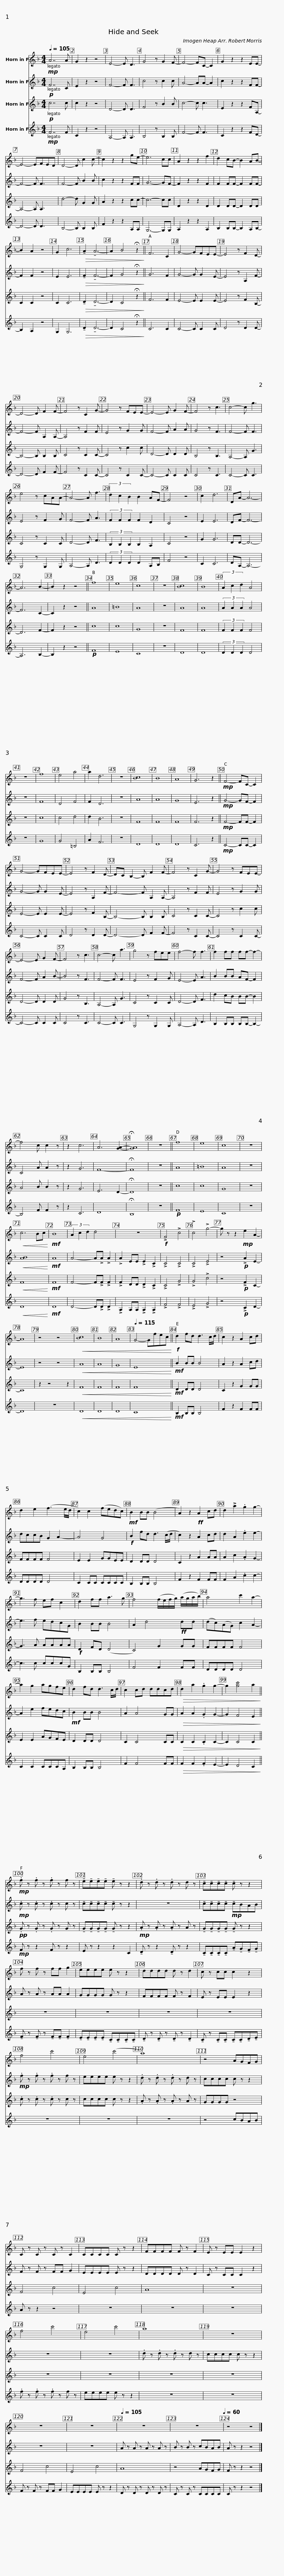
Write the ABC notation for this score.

X:1
%%score 1 2 3 4
L:1/8
Q:1/4=105
M:4/4
I:linebreak $
K:none
V:1 treble transpose=-7
V:2 treble transpose=-7
V:3 treble transpose=-7
V:4 treble transpose=-7
V:1
[K:F]!mp! A7 A | G2 z2 z4 | E4- E D3 | G4 z G2 F- | F4- FC- C2 | %5
 G2 z2 z2 EE- | E4- EFED |$ D4- D c2 c- | c2 z2 z2 ge- | e6 cc | %10
 A2 z2 z2 f2 | d2 cB- B2 AB- | B2 A2 z4 | G2 c6 |!>(! !tenuto!A2 !tenuto!A6- |$ %15
 A2 B4 !fermata!z2!>)! || F6 C2 | G4- GFEE- | E4 z F2 D- | D4- D F2 F- | %20
 F4 z C2 G- | G4 z FEE- | E4- E G2 F- |$ F4 z c3 | c4- c g3 | %25
 e4 z cAA- | A4- A f3 | (3d2 c2 B2 B2 AF- | F4 z4 | c2 d6 | %30
 DA- A6- | A6 B2- |$ B2 z2 z4 || f8 | e8 | %35
 c8 | z8 | [Bc]8 | B8 | (3A2 c2 d2 A4 | %40
 z8 | f8 | e4 a4 | a2 d6 | z8 | %45
 [Bc]8 |$ B8 | A8 | G6 z2 ||!mp! F4- FC- C2 | %50
 G4- GFEE- | E4 z F2 D- | DC B,2- B, F2 F- | F4 z C2 G- |$ G4 z FEE- | %55
 E4- E G2 F- | F4 z c3 | c4- c a3 | g4 z fee | f4- f f3 | %60
 f2 ff ff- f2- |$ f4 c c2 z | z2 c6 | A6 [GA]2- | !fermata![GA]8 | %65
 z8 || f8 | e8 | c8 | z8 | %70
!<(! c6 Bc!<)! |!mf! B8 | (3A2 c2 d2 d4 |$ z8 |!f! !>!F4 !>!c4 | %75
 !>!c4 !>!g4- | g z z2!mp! e2 A2- | A8 | z4 z4 |!<(! [Bc]8 | %80
 B8 | A8 |[Q:1/4=115] G4- Gfec!<)! ||$!f! d2 fd d3 c/d/ | c2 z2 A2 cd | %85
 d2 e2 (f3 e/d/ | c2) c2 (fedc) |!mf! B2 BB (B4 | A2) z2!ff! A2 cd |$ d2 !>!a2 .g2 g2- | %90
 g3 f ef c2 | d2 ff a3 g | f4 (f/e/f/g/) (a/g/a/b/) | a4 c'2 a2- | a2 g2 agfe |$ %95
 d2 fd d3 c/d/ | c2 cd ddcd |!>(! d2 a2 .g2 g2- | g2 [gc']4 a2!>)! ||!mp! .f z .f z .f z f z | %100
 !tenuto!e!tenuto!e!tenuto!e!tenuto!e !tenuto!e z z2 |$ .d z .d z .d z d z | !tenuto!c!tenuto!c!tenuto!c!tenuto!c !tenuto!c z z2 | f z f z ff g2 | eeee e z z2 | %105
 dddd d z d2 |$ c z cc c2 z2 | f4 c'4 | e4 (c'4 | a8) | %110
 z4 AGFG |$ C z C z C z C2 | CCCC C z z2 | FFFF F z F2 | E z EE E2 z2 | %115
 f4 c'4 |$ e4 c'4 | a8 | z8 | z8 | %120
 z8 |$[Q:1/4=105] z8 |[Q:1/4=95] z8[Q:1/4=80][Q:1/4=60] | z4 z4 |] %124
V:2
[K:F]!p! F7 C | E2 z2 z4 | F4- F F3 | c4 z c2 c | A4- AA- A2 | %5
 c2 z2 z2 FF- | F4- F F3 |$ F4- F B2 B | c2 z2 z2 FF | G6- GF- | %10
 F2 z2 z2 F2 | F2 FF- F2 FF- | F2 F2 z4 | E2 E6 |!>(! !tenuto!F2 !tenuto!F6- |$ %15
 F2 G4 !fermata!z2!>)! || G6 F2 | G4- G G2 E- | E4 z A,2 F- | F4- F A,2 A,- | %20
 A,4 z F2 F | E4 z G2 G | F4- F A2 A |$ G4 z F3 | F4- F F3 | %25
 E4 z F2 G | F4- F A3 | (3F2 F2 F2 F2 D2 | C4 z4 | E2 E6 | %30
 DF- F6- | F6 C2- |$ C2 z2 z4 || A8 | =B8 | %35
 A8 | z8 | A8 | A8 | (3A2 A2 A2 A4 | %40
 z8 | F8 | D4 F4 | F2 D6 | z8 | %45
 A8 |$ A8 | G8 | E6 z2 ||!mp! G4- GF- F2 | %50
 G4- G G2 E- | E4 z A,2 F- | F4- F A,2 A,- | A,4 z F2 F |$ E4 z G2 G | %55
 F4- F A2 B- | B4 z F3 | F4- F F3 | E4 z F2 G | E4- E A3 | %60
 B2 BB AF- F2 |$ C4 A A2 z | z2 G6 | F8- | !fermata!F8 | %65
 z8 || A8 | =B8 | A8 | z8 | %70
!<(! [AB]8!<)! |!mf! A8 | A4- A!>!A !>!A2 |$ !>!A2 EE !>!E2 !>!C2 | !>!C4 !>!C4 | %75
 !>!C4 !>!E4 | z4!p! !>!A2 E2- | E8 | z4 z4 |!<(! A8 | %80
 A8 | G8 | E8!<)! ||$!mf! B2 BB B4 | A2 z2 A2 cd | %85
 dccB G2 A2- | A4 G4 |!f! B2 fd d3 (c/d/ | c2) z2 A2 cd |$ d2 A2 .e2 e2- | %90
 e3 f edcG | B2 BB B4 | A2 d4!ff! dd | (dc)(AG) c2 A2- | A2 e2 fedc |$ %95
!mf! B2 BB B4 | A2 A4 GG |!>(! A2 A2 .G2 G2- | G2 F4 E2!>)! ||!mp! .c z .c z .c z c z | %100
 !tenuto!c!tenuto!c!tenuto!c!tenuto!c !tenuto!c z z2 |$ z8 | !tenuto!c!tenuto!c!tenuto!c!tenuto!c!mp! !tenuto!cBAB | A z A z AA A2 | GGGG G z z2 | %105
 FFFF F z F2 |$ E z EE E2 z2 |!mp! .f z .f z .f z f z | eeee e z z2 | .d z .d z .d z d z | %110
 cccc c z z2 |$ F z F z FF G2 | EEEE E z z2 | DDDD D z D2 | C z CC C2 z2 | %115
 z8 |$ z8 | .d z .d z .d z d z | cccc c z z2 | z8 | %120
 z8 |$ A z A z A z A z | B z B z cBAB | A z z2 z4 |] %124
V:3
[K:F]!p! c7 c | c2 z2 z4 | D4- D D3 | F4 z B2 B | c4- c c3 | %5
 E2 z2 z2 FA,- | A,4- A, A,3 |$ d4- d G2 G | A2 z2 z2 cc- | c6- cc | %10
 D2 z2 z2 D2 | D2 DD- D2 DD | C2 C2 z4 | C2 C6 |!>(! !tenuto!D2 !tenuto!D6- |$ %15
 D2 C4 !fermata!z2!>)! || F6 F2 | E4- E E2 E- | E4 z F2 B,- | B,4- B, B,2 B, | %20
 C4 z C2 C- | C4 z c2 c | D4- D D2 D |$ B,4 z B,3 | A,4- A, G3 | %25
 C4 z C2 C | D4- D F3 | (3B,2 B,2 B,2 B,2 A,2 | C4 z4 | G2 G6 | %30
 DD- D6- | D6 F2- |$ F2 z2 z4 || c8 | c8 | %35
 G8 | z8 | F8 | F8 | (3F2 F2 F2 F4 | %40
 z8 | c8 | c4 d4 | d2 B6 | z8 | %45
 F8 |$ F8 | F8 | F6 z2 ||!mp! F4- FF- F2 | %50
 E4- E E2 E- | E4 z F2 B,- | B,4- B, B,2 B, | C4 z C2 C- |$ C4 z c2 c | %55
 D4- D D2 D | G4 z B,3 | A,4- A, G3 | C4 z C2 C | D4- D F3 | %60
 d2 cB BB- B2 |$ A4 B B2 z | z2 G6 | E6 D2- | !fermata!D8 | %65
 z8 || c8 | c8 | G8 | z8 | %70
!<(! F8!<)! |!mf! F8 | F4- F!>!F !>!F2 |$ !>!F2 DD !>!D2 !>!C2 | !>!C4 !>!G4 | %75
 !>!G4 !>!c4 | z4!p! !>!F2 C2- | C8 | z2 z4 z2 |!<(! F8 | %80
 F8 | F8 | F8!<)! ||$!mf! D2 DD D4 | C2 z2 G2 GG | %85
 FFFF F4 | E2 E2 GGEE | D2 DD D4 | C2 z2 A2 AA |$ A2 c2 .A2 G2- | %90
 G3 A AAAA |!f! D2 FD (D4 | C4) G2 GG | FFFF F4 | E2 E2 AGFE |$ %95
 D2 DD D4 | C2 C4 CC |!>(! C2 C2 .C2 C2- | C2 C4 C2!>)! ||!pp! .G z .G z .G z G z | %100
 !tenuto!G!tenuto!G!tenuto!G!tenuto!G !tenuto!G z z2 |$!mp! .A z .A z .A z A z | !tenuto!G!tenuto!G!tenuto!G!tenuto!G !tenuto!G z z2 | z8 | z8 | %105
 z8 |$ z8 | .c z .c z .c z c z | cccc c z z2 | .A z .A z .A z A z | %110
 GGGG z4 |$ F4 c4 | E4 c4 | A8 | z8 | %115
 z8 |$ z8 | z8 | z8 | F4 c4 | %120
 E4 c4 |$ A8 | z4 AGFG | F z z2 z4 |] %124
V:4
[K:F]!mp! F7 F | C2 z2 z4 | A,4- A, A,3 | B,4 z B,2 B, | F4- F F3 | %5
 C2 z2 z2 FD- | D4- D D3 |$ B,4- B, B,2 B, | F2 z2 z2 A,A, | G,6- G,G, | %10
 A,2 z2 z2 A,2 | B,2 B,B,- B,2 A,B,- | B,2 A,2 z4 | G,2 G,6 |!>(! !tenuto!D2 !tenuto!D6- |$ %15
 D2 C4 !fermata!z2!>)! || C6 C2 | C4- C C2 C | D4 z D2 D- | D4- D F2 F- | %20
 F4 z C2 C- | C4 z C2 C- | C4- C C2 C |$ C4 z C3 | C4- C C3 | %25
 G,4 z G,2 G, | A,4- A, D3 | (3D2 D2 D2 D2 A,B, | F4 z4 | C2 C6 | %30
 DA,- A,6- | A,6 B,2- |$ B,2 z2 z4 ||!p! F8 | E8 | %35
 C8 | z8 | D8 | D8 | (3D2 D2 D2 D4 | %40
 z8 | G8 | G4 =B,4 | A2 F6 | z8 | %45
 D8 |$ D8 | D8 | C6 z2 ||!mp! C4- CC- C2 | %50
 C4- C C2 C | D4 z D2 D- | D4- D F2 F- | F4 z C2 C- |$ C4 z C2 C- | %55
 C4- C C2 C | C4 z C3 | C4- C C3 | G,4 z G,2 G, | A,4- A, D3 | %60
 B,2 B,B, B,B,- B,2- |$ B,4 F F2 z | z2 C6 | D8 | !fermata!B,8 | %65
 z8 ||!p! F8 | E8 | C8 | z8 | %70
!<(! D8!<)! |!mf! D8 | D4- D!>!D !>!D2 |$ !>!A,2 A,A, !>!A,2 !>!A,2 | !>!F4 !>!F4 | %75
 !>!E4 !>!G4 | z4!p! !>!C2 D2- | D8 | z8 |!<(! D8 | %80
 D8 | D8 | C8!<)! ||$!mf! B,2 B,B, B,4 | F2 z2 F2 FF | %85
 DDDD D4 | C2 CC CCCC | B,2 B,B, B,4 | F2 z2 F2 FF |$ F2 A2 .c2 c2- | %90
 c3 c cccG | B,2 B,B, B,4 | F4 F2 FF | DDDD D4 | C2 C2 CCCA, |$ %95
 B,2 B,B, B,4 | F2 F4 FF |!>(! F2 F2 .F2 E2- | E2 D4 C2!>)! ||!mp! F z z2 F z z2 | %100
 E z z2 z2 C2 |$ !tenuto!D z z2 !tenuto!D z z2 | !tenuto!C!tenuto!C!tenuto!C!tenuto!C !tenuto!A!tenuto!G!tenuto!F!tenuto!G | !tenuto!F z !tenuto!F z !tenuto!F!tenuto!F !tenuto!F2 | !tenuto!E!tenuto!E!tenuto!E!tenuto!E !tenuto!C!tenuto!C!tenuto!C!tenuto!C | %105
 !tenuto!D z !tenuto!D z !tenuto!D z !tenuto!D2 |$ !tenuto!C z !tenuto!C!tenuto!C !tenuto!C!tenuto!C!tenuto!D!tenuto!E | z8 | z8 | z8 | %110
 z4 cBAB |$ A z z2 z4 | z8 | z8 | z8 | %115
 .f z .f z .f z f z |$ eeee e z z2 | z8 | z8 | F z F z FF G2 | %120
 EEEE E z z2 |$ D z D z D z D z | C z C z CCCC | C z z2 z4 |] %124
